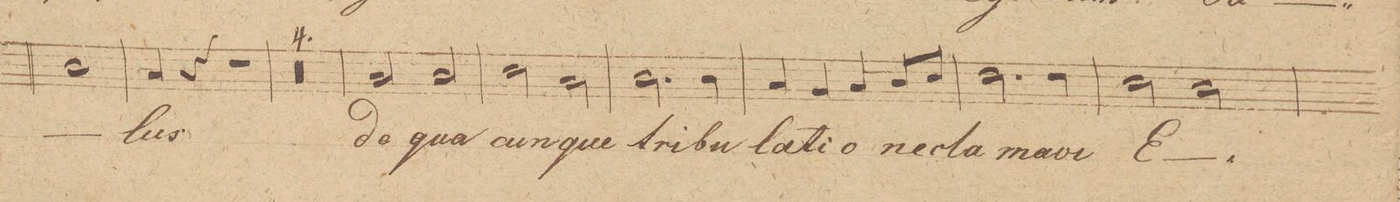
**kern	**text
*I"Baſso 2do	*
*clefF4	*
*k[]	*
*met(c|)	*
*M2/2	*
1D	.
=17	=17
4C/	-lus
4r	.
2r	.
=18	=18
00r	.
=19	=19
=20	=20
=21	=21
=22	=22
2C/	de
2D/	qua-
=23	=23
2E\	-cun-
2C\	-que
=24	=24
2.D\	tri-
4D\	-bu-
=25	=25
4C/	-la-
4BB/	-ti-
4C/	-o-
8D/L	-ne
8E/J	cla-
=26	=26
2.F\	-ma-
4F\	-vi
=27	=27
2E\	E-
2D\	.
=28	=28
*-	*-
